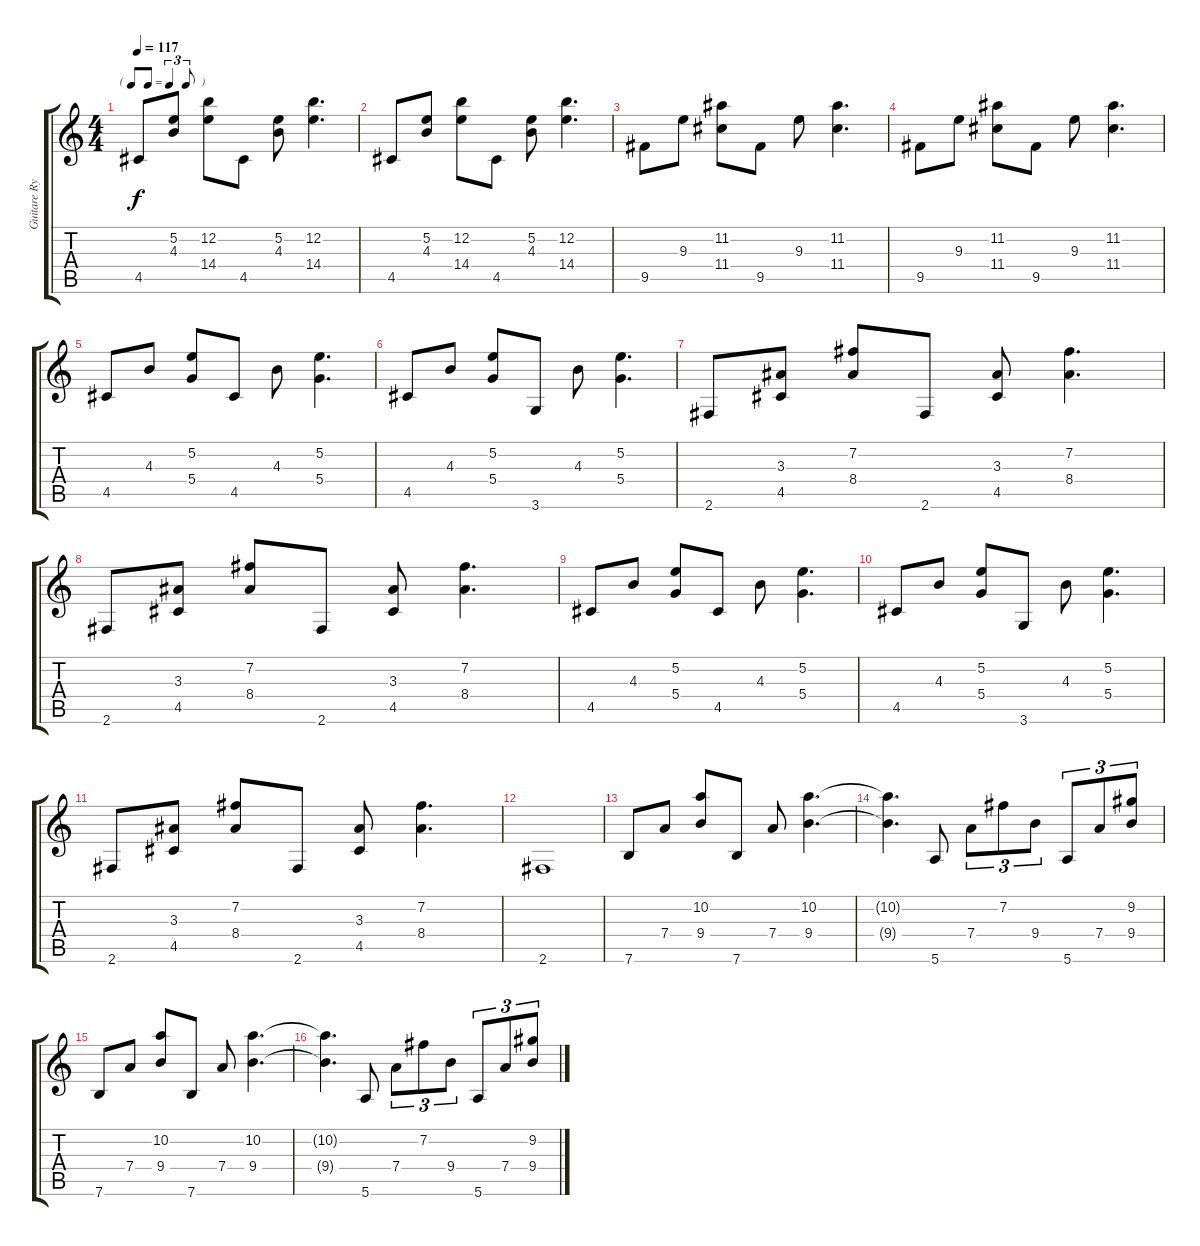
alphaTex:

\track ("Guitare Rythm Tapping" "Guitare Ry") {instrument electricguitarjazz}
\staff {score tabs}
\tuning (E4 B3 G3 D3 A2 E2) {hide}
\ts (4 4)
\tf triplet8th
\tempo 117
\clef g2
\ks c
4.5.8{dy f} (5.2 4.3).8 (12.2 14.4).8 4.5.8 (5.2 4.3).8 (12.2 14.4).4{d} |
4.5.8 (5.2 4.3).8 (12.2 14.4).8 4.5.8 (5.2 4.3).8 (12.2 14.4).4{d} |
9.5.8 9.3.8 (11.2 11.4).8 9.5.8 9.3.8 (11.2 11.4).4{d} |
9.5.8 9.3.8 (11.2 11.4).8 9.5.8 9.3.8 (11.2 11.4).4{d} |
4.5.8 4.3.8 (5.2 5.4).8 4.5.8 4.3.8 (5.2 5.4).4{d} |
4.5.8 4.3.8 (5.2 5.4).8 3.6.8 4.3.8 (5.2 5.4).4{d} |
2.6.8 (3.3 4.5).8 (7.2 8.4).8 2.6.8 (3.3 4.5).8 (7.2 8.4).4{d} |
2.6.8 (3.3 4.5).8 (7.2 8.4).8 2.6.8 (3.3 4.5).8 (7.2 8.4).4{d} |
4.5.8 4.3.8 (5.2 5.4).8 4.5.8 4.3.8 (5.2 5.4).4{d} |
4.5.8 4.3.8 (5.2 5.4).8 3.6.8 4.3.8 (5.2 5.4).4{d} |
2.6.8 (3.3 4.5).8 (7.2 8.4).8 2.6.8 (3.3 4.5).8 (7.2 8.4).4{d} |
2.6.1 |
7.6.8 7.4.8 (10.2 9.4).8 7.6.8 7.4.8 (10.2 9.4).4{d} |
(10.2{t} 9.4{t}).4{d} 5.6.8 7.4.8{tu (3 2)} 7.2.8{tu (3 2)} 9.4.8{tu (3 2)} 5.6.8{tu (3 2)} 7.4.8{tu (3 2)} (9.2 9.4).8{tu (3 2)} |
7.6.8 7.4.8 (10.2 9.4).8 7.6.8 7.4.8 (10.2 9.4).4{d} |
(10.2{t} 9.4{t}).4{d} 5.6.8 7.4.8{tu (3 2)} 7.2.8{tu (3 2)} 9.4.8{tu (3 2)} 5.6.8{tu (3 2)} 7.4.8{tu (3 2)} (9.2 9.4).8{tu (3 2)}
